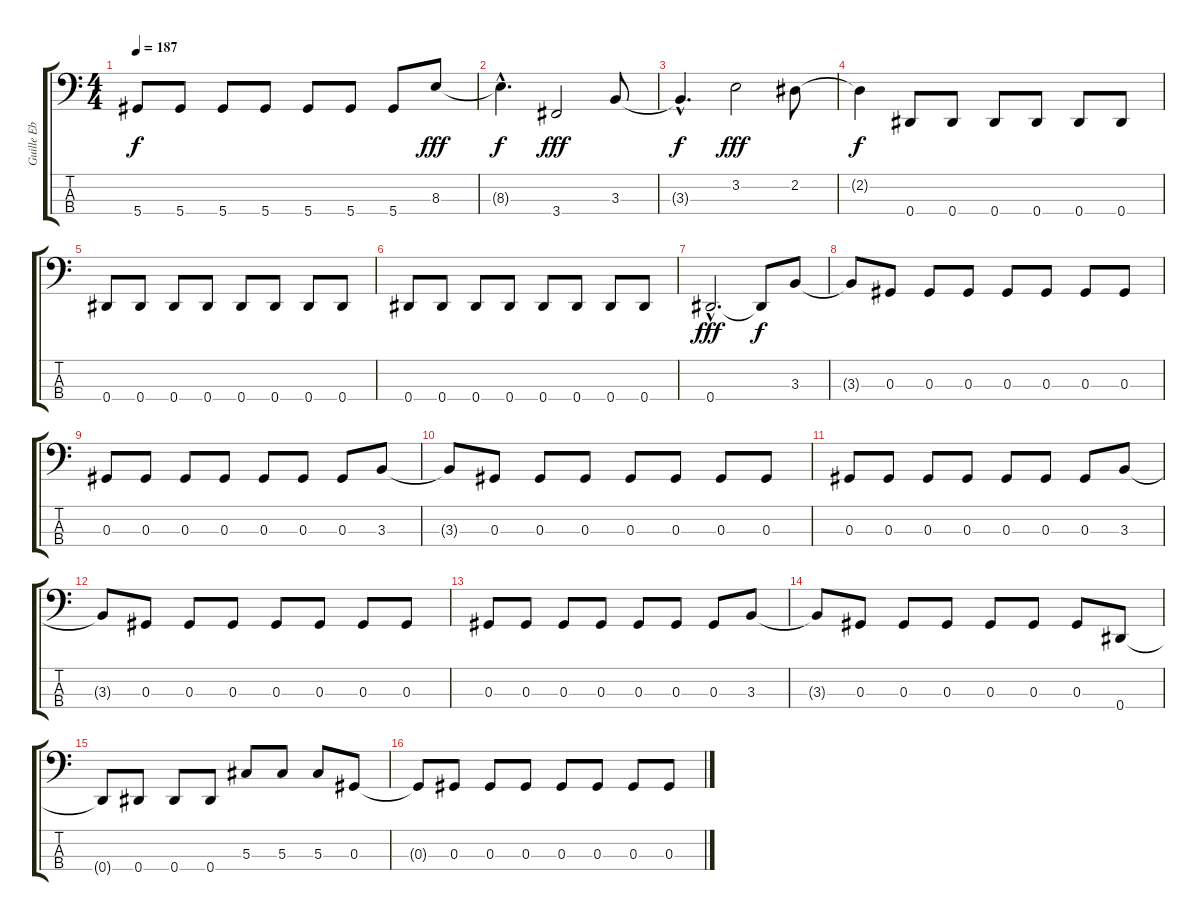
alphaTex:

\track ("Guille Eb" "Guille Eb") {instrument electricbasspick}
\staff {score tabs}
\tuning (Gb2 Db2 Ab1 Eb1) {hide}
\ts (4 4)
\tempo 187
\clef f4
\ks c
5.4{t}.8{dy f} 5.4.8 5.4.8 5.4.8 5.4.8 5.4.8 5.4.8 8.3.8{dy fff} |
8.3{hac t}.4{d dy f} 3.4.2{dy fff} 3.3.8 |
3.3{hac t}.4{d dy f} 3.2.2{dy fff} 2.2.8 |
2.2{t}.4{dy f} 0.4.8 0.4.8 0.4.8 0.4.8 0.4.8 0.4.8 |
0.4.8 0.4.8 0.4.8 0.4.8 0.4.8 0.4.8 0.4.8 0.4.8 |
0.4.8 0.4.8 0.4.8 0.4.8 0.4.8 0.4.8 0.4.8 0.4.8 |
0.4{hac}.2{d dy fff} 0.4{t}.8{dy f} 3.3.8{volume 13} |
3.3{t}.8 0.3.8 0.3.8 0.3.8 0.3.8 0.3.8 0.3.8 0.3.8 |
0.3.8 0.3.8 0.3.8 0.3.8 0.3.8 0.3.8 0.3.8 3.3.8 |
3.3{t}.8 0.3.8 0.3.8 0.3.8 0.3.8 0.3.8 0.3.8 0.3.8 |
0.3.8 0.3.8 0.3.8 0.3.8 0.3.8 0.3.8 0.3.8 3.3.8 |
3.3{t}.8 0.3.8 0.3.8 0.3.8 0.3.8 0.3.8 0.3.8 0.3.8 |
0.3.8 0.3.8 0.3.8 0.3.8 0.3.8 0.3.8 0.3.8 3.3.8 |
3.3{t}.8 0.3.8 0.3.8 0.3.8 0.3.8 0.3.8 0.3.8 0.4.8 |
0.4{t}.8 0.4.8 0.4.8 0.4.8 5.3.8 5.3.8 5.3.8 0.3.8 |
0.3{t}.8 0.3.8 0.3.8 0.3.8 0.3.8 0.3.8 0.3.8 0.3.8
